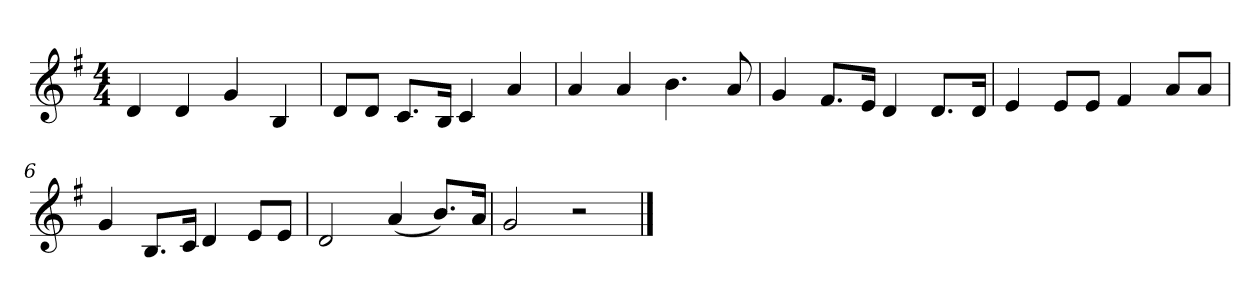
**kern
*part1
*staff1
*k[f#]
*M4/4
*MM120
=1
4d
4d
4g
4B
=2
8dL
8dJ
8.cL
16BJk
4c
4a
=3
4a
4a
4.b
8a
=4
4g
8.f#L
16eJk
4d
8.dL
16dJk
=5
4e
8eL
8eJ
4f#
8aL
8aJ
=6
4g
8.BL
16cJk
4d
8eL
8eJ
=7
2d
(4a
8.bL)
16aJk
=8
2g
2r
==
*-
